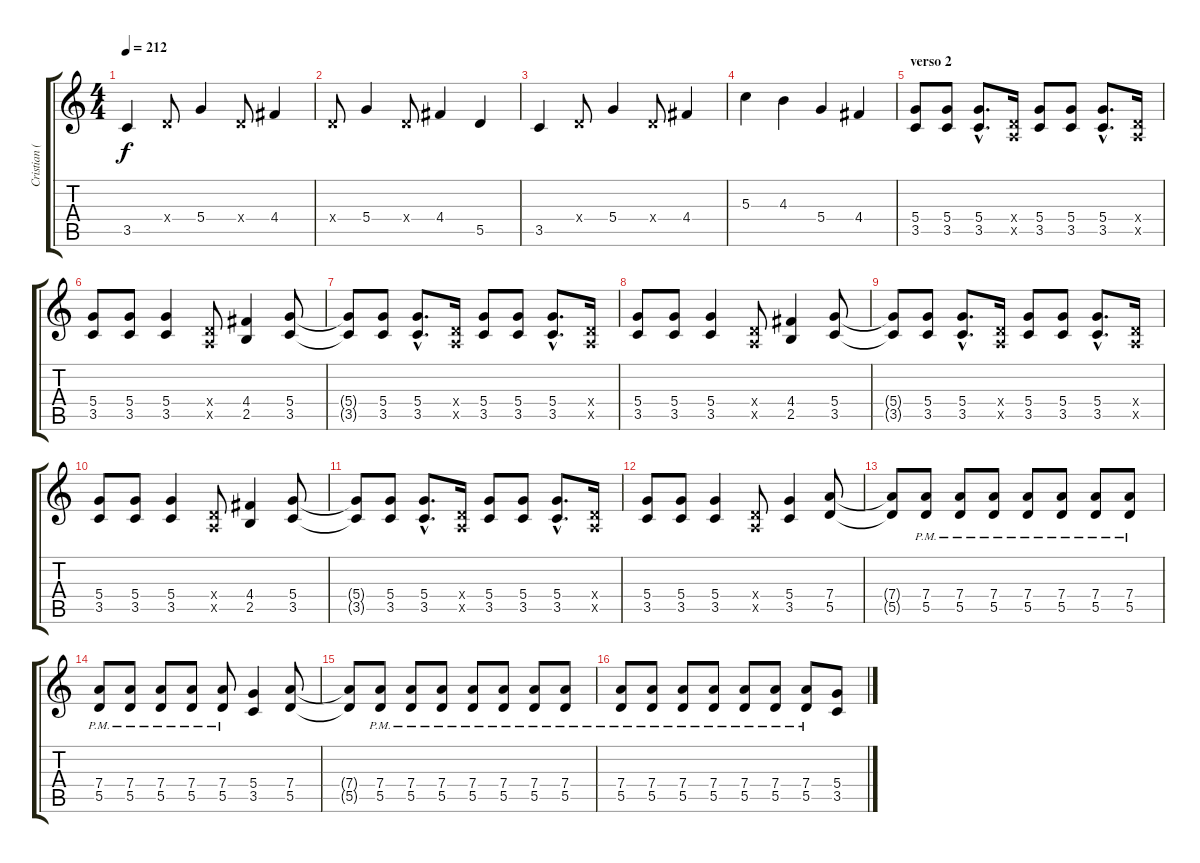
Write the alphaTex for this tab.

\track ("Cristian (guitarra)" "Cristian (") {instrument distortionguitar}
\staff {score tabs}
\tuning (E4 B3 G3 D3 A2 E2) {hide}
\ts (4 4)
\tempo 212
\clef g2
\ks c
3.5.4{dy f} 0.4{x}.8 5.4.4 0.4{x}.8 4.4.4 |
0.4{x}.8 5.4.4 0.4{x}.8 4.4.4 5.5.4 |
3.5.4 0.4{x}.8 5.4.4 0.4{x}.8 4.4.4 |
5.3.4 4.3.4 5.4.4 4.4.4 |
\section ("" "verso 2")
(5.4 3.5).8 (5.4 3.5).8 (5.4{hac} 3.5{hac}).8{d} (0.4{x} 0.5{x}).16 (5.4 3.5).8 (5.4 3.5).8 (5.4{hac} 3.5{hac}).8{d} (0.4{x} 0.5{x}).16 |
(5.4 3.5).8 (5.4 3.5).8 (5.4 3.5).4 (0.4{x} 0.5{x}).8 (4.4 2.5).4 (5.4 3.5).8 |
(5.4{t} 3.5{t}).8 (5.4 3.5).8 (5.4{hac} 3.5{hac}).8{d} (0.4{x} 0.5{x}).16 (5.4 3.5).8 (5.4 3.5).8 (5.4{hac} 3.5{hac}).8{d} (0.4{x} 0.5{x}).16 |
(5.4 3.5).8 (5.4 3.5).8 (5.4 3.5).4 (0.4{x} 0.5{x}).8 (4.4 2.5).4 (5.4 3.5).8 |
(5.4{t} 3.5{t}).8 (5.4 3.5).8 (5.4{hac} 3.5{hac}).8{d} (0.4{x} 0.5{x}).16 (5.4 3.5).8 (5.4 3.5).8 (5.4{hac} 3.5{hac}).8{d} (0.4{x} 0.5{x}).16 |
(5.4 3.5).8 (5.4 3.5).8 (5.4 3.5).4 (0.4{x} 0.5{x}).8 (4.4 2.5).4 (5.4 3.5).8 |
(5.4{t} 3.5{t}).8 (5.4 3.5).8 (5.4{hac} 3.5{hac}).8{d} (0.4{x} 0.5{x}).16 (5.4 3.5).8 (5.4 3.5).8 (5.4{hac} 3.5{hac}).8{d} (0.4{x} 0.5{x}).16 |
(5.4 3.5).8 (5.4 3.5).8 (5.4 3.5).4 (0.4{x} 0.5{x}).8 (5.4 3.5).4 (7.4 5.5).8 |
(7.4{t} 5.5{t}).8 (7.4{pm} 5.5).8 (7.4{pm} 5.5).8 (7.4{pm} 5.5).8 (7.4{pm} 5.5).8 (7.4{pm} 5.5).8 (7.4{pm} 5.5).8 (7.4{pm} 5.5).8 |
(7.4{pm} 5.5).8 (7.4{pm} 5.5).8 (7.4{pm} 5.5).8 (7.4{pm} 5.5).8 (7.4{pm} 5.5).8 (5.4 3.5).4 (7.4 5.5).8 |
(7.4{t} 5.5{t}).8 (7.4{pm} 5.5).8 (7.4{pm} 5.5).8 (7.4{pm} 5.5).8 (7.4{pm} 5.5).8 (7.4{pm} 5.5).8 (7.4{pm} 5.5).8 (7.4{pm} 5.5).8 |
(7.4{pm} 5.5).8 (7.4{pm} 5.5).8 (7.4{pm} 5.5).8 (7.4{pm} 5.5).8 (7.4{pm} 5.5).8 (7.4{pm} 5.5).8 (7.4{pm} 5.5).8 (5.4 3.5).8
